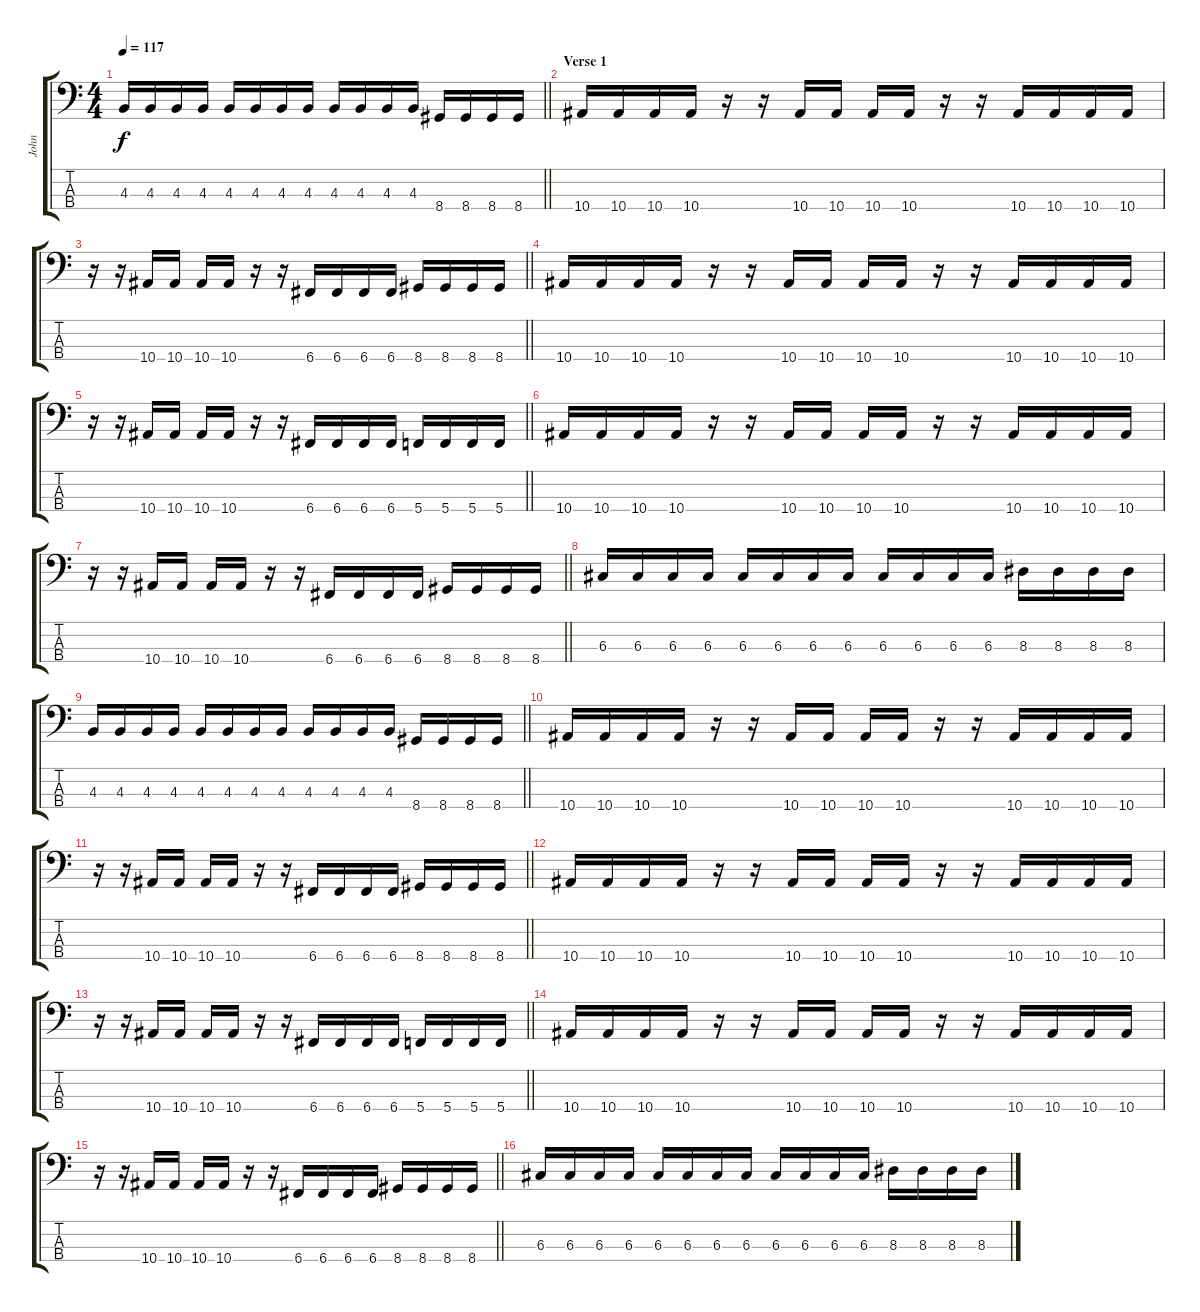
\track ("John" "John") {instrument electricbasspick}
\staff {score tabs}
\tuning (F2 C2 G1 C1) {hide}
\ts (4 4)
\tempo 117
\clef f4
\barLineRight lightlight
\ks c
4.3.16{dy f} 4.3.16 4.3.16 4.3.16 4.3.16 4.3.16 4.3.16 4.3.16 4.3.16 4.3.16 4.3.16 4.3.16 8.4.16 8.4.16 8.4.16 8.4.16 |
\section ("" "Verse 1")
10.4.16 10.4.16 10.4.16 10.4.16 r.16 r.16 10.4.16 10.4.16 10.4.16 10.4.16 r.16 r.16 10.4.16 10.4.16 10.4.16 10.4.16 |
\barLineRight lightlight
r.16 r.16 10.4.16 10.4.16 10.4.16 10.4.16 r.16 r.16 6.4.16 6.4.16 6.4.16 6.4.16 8.4.16 8.4.16 8.4.16 8.4.16 |
10.4.16 10.4.16 10.4.16 10.4.16 r.16 r.16 10.4.16 10.4.16 10.4.16 10.4.16 r.16 r.16 10.4.16 10.4.16 10.4.16 10.4.16 |
\barLineRight lightlight
r.16 r.16 10.4.16 10.4.16 10.4.16 10.4.16 r.16 r.16 6.4.16 6.4.16 6.4.16 6.4.16 5.4.16 5.4.16 5.4.16 5.4.16 |
10.4.16 10.4.16 10.4.16 10.4.16 r.16 r.16 10.4.16 10.4.16 10.4.16 10.4.16 r.16 r.16 10.4.16 10.4.16 10.4.16 10.4.16 |
\barLineRight lightlight
r.16 r.16 10.4.16 10.4.16 10.4.16 10.4.16 r.16 r.16 6.4.16 6.4.16 6.4.16 6.4.16 8.4.16 8.4.16 8.4.16 8.4.16 |
6.3.16 6.3.16 6.3.16 6.3.16 6.3.16 6.3.16 6.3.16 6.3.16 6.3.16 6.3.16 6.3.16 6.3.16 8.3.16 8.3.16 8.3.16 8.3.16 |
\barLineRight lightlight
4.3.16 4.3.16 4.3.16 4.3.16 4.3.16 4.3.16 4.3.16 4.3.16 4.3.16 4.3.16 4.3.16 4.3.16 8.4.16 8.4.16 8.4.16 8.4.16 |
10.4.16 10.4.16 10.4.16 10.4.16 r.16 r.16 10.4.16 10.4.16 10.4.16 10.4.16 r.16 r.16 10.4.16 10.4.16 10.4.16 10.4.16 |
\barLineRight lightlight
r.16 r.16 10.4.16 10.4.16 10.4.16 10.4.16 r.16 r.16 6.4.16 6.4.16 6.4.16 6.4.16 8.4.16 8.4.16 8.4.16 8.4.16 |
10.4.16 10.4.16 10.4.16 10.4.16 r.16 r.16 10.4.16 10.4.16 10.4.16 10.4.16 r.16 r.16 10.4.16 10.4.16 10.4.16 10.4.16 |
\barLineRight lightlight
r.16 r.16 10.4.16 10.4.16 10.4.16 10.4.16 r.16 r.16 6.4.16 6.4.16 6.4.16 6.4.16 5.4.16 5.4.16 5.4.16 5.4.16 |
10.4.16 10.4.16 10.4.16 10.4.16 r.16 r.16 10.4.16 10.4.16 10.4.16 10.4.16 r.16 r.16 10.4.16 10.4.16 10.4.16 10.4.16 |
\barLineRight lightlight
r.16 r.16 10.4.16 10.4.16 10.4.16 10.4.16 r.16 r.16 6.4.16 6.4.16 6.4.16 6.4.16 8.4.16 8.4.16 8.4.16 8.4.16 |
6.3.16 6.3.16 6.3.16 6.3.16 6.3.16 6.3.16 6.3.16 6.3.16 6.3.16 6.3.16 6.3.16 6.3.16 8.3.16 8.3.16 8.3.16 8.3.16
